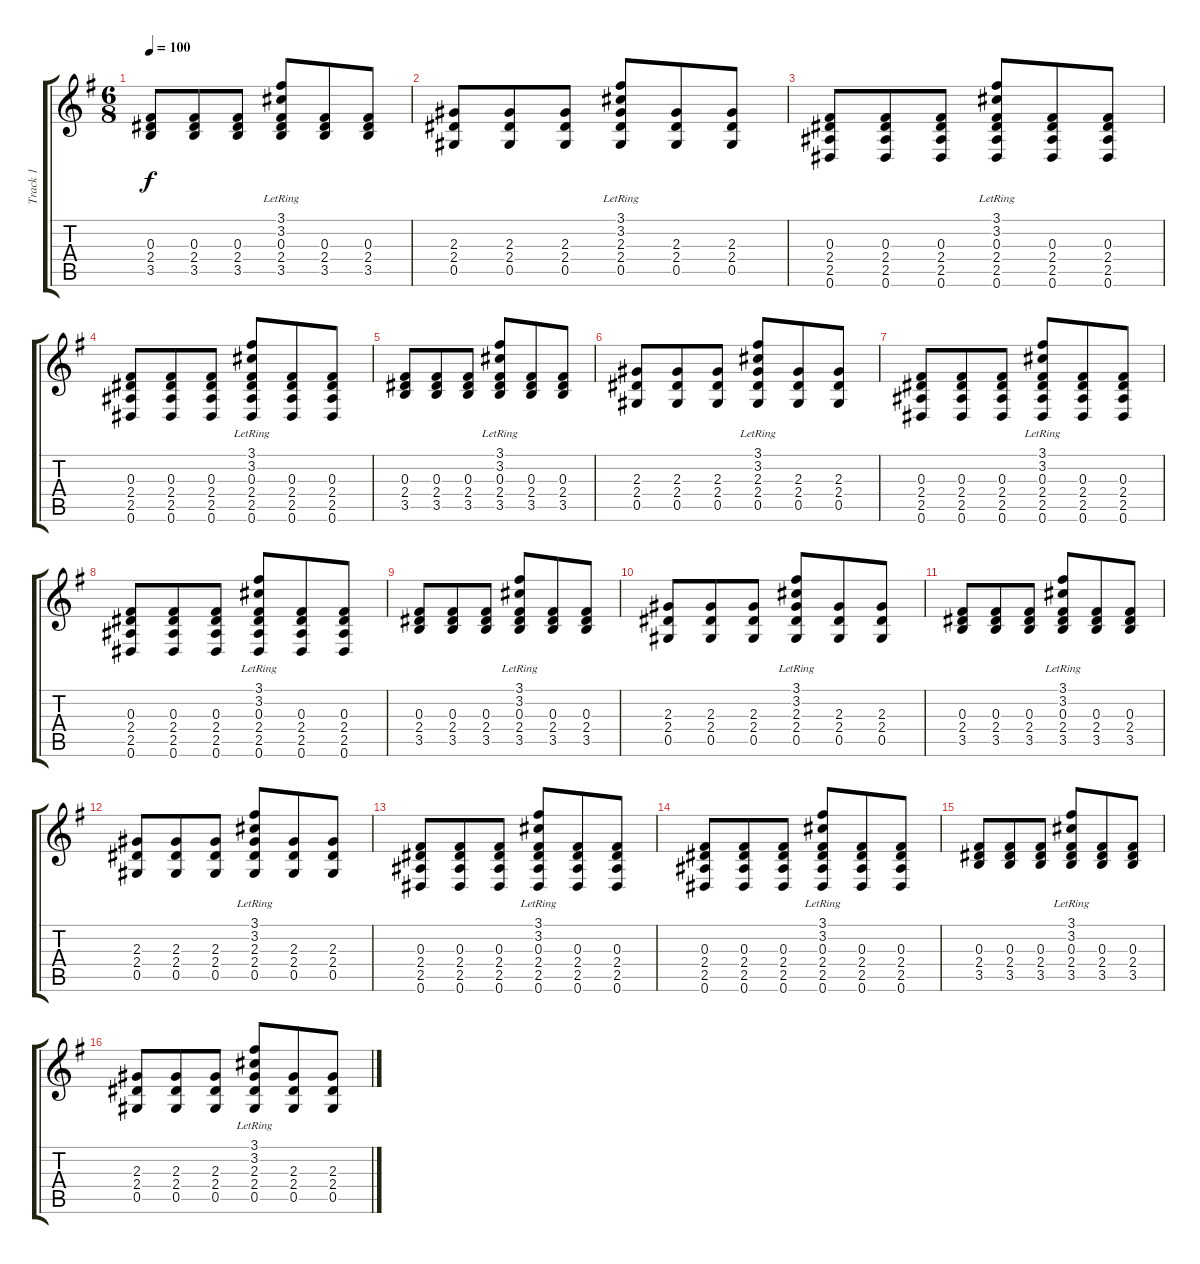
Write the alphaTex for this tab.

\track ("Track 1" "Track 1") {instrument acousticguitarsteel}
\staff {score tabs}
\tuning (Eb4 Bb3 Gb3 Db3 Ab2 Eb2) {hide}
\ts (6 8)
\tempo 100
\clef g2
\ks g
(0.3 2.4 3.5).8{dy f} (0.3 2.4 3.5).8 (0.3 2.4 3.5).8 (3.1{lr} 3.2{lr} 0.3{lr} 2.4{lr} 3.5{lr}).8 (0.3 2.4 3.5).8 (0.3 2.4 3.5).8 |
(2.3 2.4 0.5).8 (2.3 2.4 0.5).8 (2.3 2.4 0.5).8 (3.1{lr} 3.2{lr} 2.3{lr} 2.4{lr} 0.5{lr}).8 (2.3 2.4 0.5).8 (2.3 2.4 0.5).8 |
(0.3 2.4 2.5 0.6).8 (0.3 2.4 2.5 0.6).8 (0.3 2.4 2.5 0.6).8 (3.1{lr} 3.2{lr} 0.3{lr} 2.4{lr} 2.5{lr} 0.6{lr}).8 (0.3 2.4 2.5 0.6).8 (0.3 2.4 2.5 0.6).8 |
(0.3 2.4 2.5 0.6).8 (0.3 2.4 2.5 0.6).8 (0.3 2.4 2.5 0.6).8 (3.1{lr} 3.2 0.3{lr} 2.4{lr} 2.5{lr} 0.6{lr}).8 (0.3 2.4 2.5 0.6).8 (0.3 2.4 2.5 0.6).8 |
(0.3 2.4 3.5).8 (0.3 2.4 3.5).8 (0.3 2.4 3.5).8 (3.1{lr} 3.2{lr} 0.3{lr} 2.4{lr} 3.5{lr}).8 (0.3 2.4 3.5).8 (0.3 2.4 3.5).8 |
(2.3 2.4 0.5).8 (2.3 2.4 0.5).8 (2.3 2.4 0.5).8 (3.1{lr} 3.2{lr} 2.3{lr} 2.4{lr} 0.5{lr}).8 (2.3 2.4 0.5).8 (2.3 2.4 0.5).8 |
(0.3 2.4 2.5 0.6).8 (0.3 2.4 2.5 0.6).8 (0.3 2.4 2.5 0.6).8 (3.1{lr} 3.2{lr} 0.3{lr} 2.4{lr} 2.5{lr} 0.6{lr}).8 (0.3 2.4 2.5 0.6).8 (0.3 2.4 2.5 0.6).8 |
(0.3 2.4 2.5 0.6).8 (0.3 2.4 2.5 0.6).8 (0.3 2.4 2.5 0.6).8 (3.1{lr} 3.2 0.3{lr} 2.4{lr} 2.5{lr} 0.6{lr}).8 (0.3 2.4 2.5 0.6).8 (0.3 2.4 2.5 0.6).8 |
(0.3 2.4 3.5).8 (0.3 2.4 3.5).8 (0.3 2.4 3.5).8 (3.1{lr} 3.2{lr} 0.3{lr} 2.4{lr} 3.5{lr}).8 (0.3 2.4 3.5).8 (0.3 2.4 3.5).8 |
(2.3 2.4 0.5).8 (2.3 2.4 0.5).8 (2.3 2.4 0.5).8 (3.1{lr} 3.2{lr} 2.3{lr} 2.4{lr} 0.5{lr}).8 (2.3 2.4 0.5).8 (2.3 2.4 0.5).8 |
(0.3 2.4 3.5).8 (0.3 2.4 3.5).8 (0.3 2.4 3.5).8 (3.1{lr} 3.2{lr} 0.3{lr} 2.4{lr} 3.5{lr}).8 (0.3 2.4 3.5).8 (0.3 2.4 3.5).8 |
(2.3 2.4 0.5).8 (2.3 2.4 0.5).8 (2.3 2.4 0.5).8 (3.1{lr} 3.2{lr} 2.3{lr} 2.4{lr} 0.5{lr}).8 (2.3 2.4 0.5).8 (2.3 2.4 0.5).8 |
(0.3 2.4 2.5 0.6).8 (0.3 2.4 2.5 0.6).8 (0.3 2.4 2.5 0.6).8 (3.1{lr} 3.2{lr} 0.3{lr} 2.4{lr} 2.5{lr} 0.6{lr}).8 (0.3 2.4 2.5 0.6).8 (0.3 2.4 2.5 0.6).8 |
(0.3 2.4 2.5 0.6).8 (0.3 2.4 2.5 0.6).8 (0.3 2.4 2.5 0.6).8 (3.1{lr} 3.2 0.3{lr} 2.4{lr} 2.5{lr} 0.6{lr}).8 (0.3 2.4 2.5 0.6).8 (0.3 2.4 2.5 0.6).8 |
(0.3 2.4 3.5).8 (0.3 2.4 3.5).8 (0.3 2.4 3.5).8 (3.1{lr} 3.2{lr} 0.3{lr} 2.4{lr} 3.5{lr}).8 (0.3 2.4 3.5).8 (0.3 2.4 3.5).8 |
(2.3 2.4 0.5).8 (2.3 2.4 0.5).8 (2.3 2.4 0.5).8 (3.1{lr} 3.2{lr} 2.3{lr} 2.4{lr} 0.5{lr}).8 (2.3 2.4 0.5).8 (2.3 2.4 0.5).8
